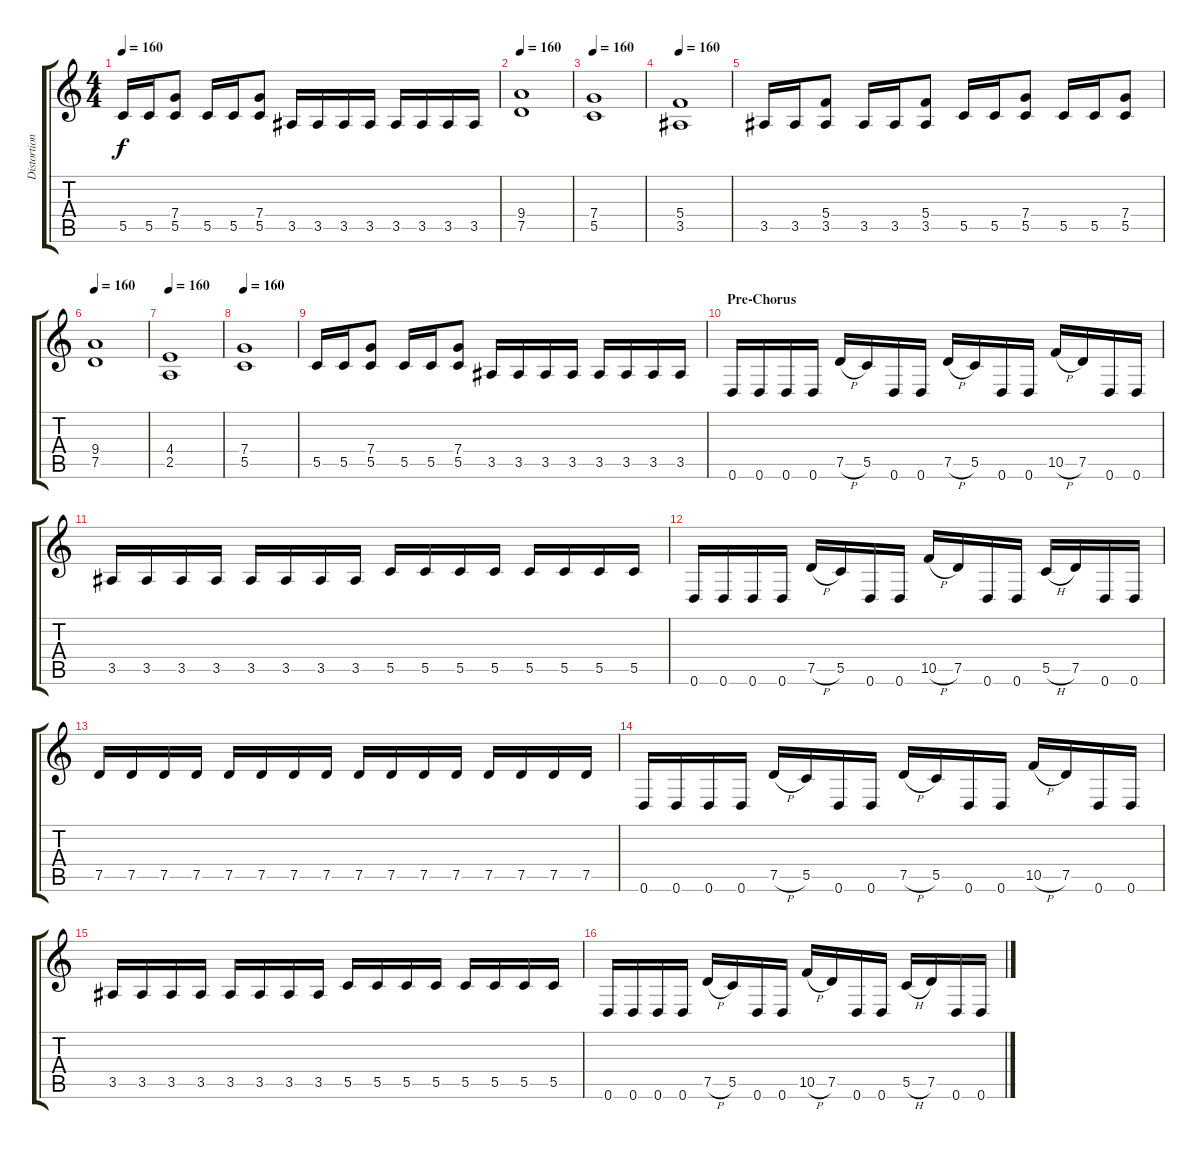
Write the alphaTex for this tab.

\track ("Distortion Guitar I" "Distortion") {instrument distortionguitar}
\staff {score tabs}
\tuning (D4 A3 F3 C3 G2 D2) {hide}
\ts (4 4)
\tempo 160
\clef g2
\ks c
5.5.16{dy f} 5.5.16 (7.4 5.5).8 5.5.16 5.5.16 (7.4 5.5).8 3.5.16 3.5.16 3.5.16 3.5.16 3.5.16 3.5.16 3.5.16 3.5.16 |
\tempo 160
(9.4 7.5).1 |
\tempo 160
(7.4 5.5).1 |
\tempo 160
(5.4 3.5).1 |
3.5.16 3.5.16 (5.4 3.5).8 3.5.16 3.5.16 (5.4 3.5).8 5.5.16 5.5.16 (7.4 5.5).8 5.5.16 5.5.16 (7.4 5.5).8 |
\tempo 160
(9.4 7.5).1 |
\tempo 160
(4.4 2.5).1 |
\tempo 160
(7.4 5.5).1 |
5.5.16 5.5.16 (7.4 5.5).8 5.5.16 5.5.16 (7.4 5.5).8 3.5.16 3.5.16 3.5.16 3.5.16 3.5.16 3.5.16 3.5.16 3.5.16 |
\section ("" "Pre-Chorus")
0.6.16 0.6.16 0.6.16 0.6.16 7.5{h}.16 5.5.16 0.6.16 0.6.16 7.5{h}.16 5.5.16 0.6.16 0.6.16 10.5{h}.16 7.5.16 0.6.16 0.6.16 |
3.5.16 3.5.16 3.5.16 3.5.16 3.5.16 3.5.16 3.5.16 3.5.16 5.5.16 5.5.16 5.5.16 5.5.16 5.5.16 5.5.16 5.5.16 5.5.16 |
0.6.16 0.6.16 0.6.16 0.6.16 7.5{h}.16 5.5.16 0.6.16 0.6.16 10.5{h}.16 7.5.16 0.6.16 0.6.16 5.5{h}.16 7.5.16 0.6.16 0.6.16 |
7.5.16 7.5.16 7.5.16 7.5.16 7.5.16 7.5.16 7.5.16 7.5.16 7.5.16 7.5.16 7.5.16 7.5.16 7.5.16 7.5.16 7.5.16 7.5.16 |
0.6.16 0.6.16 0.6.16 0.6.16 7.5{h}.16 5.5.16 0.6.16 0.6.16 7.5{h}.16 5.5.16 0.6.16 0.6.16 10.5{h}.16 7.5.16 0.6.16 0.6.16 |
3.5.16 3.5.16 3.5.16 3.5.16 3.5.16 3.5.16 3.5.16 3.5.16 5.5.16 5.5.16 5.5.16 5.5.16 5.5.16 5.5.16 5.5.16 5.5.16 |
0.6.16 0.6.16 0.6.16 0.6.16 7.5{h}.16 5.5.16 0.6.16 0.6.16 10.5{h}.16 7.5.16 0.6.16 0.6.16 5.5{h}.16 7.5.16 0.6.16 0.6.16
